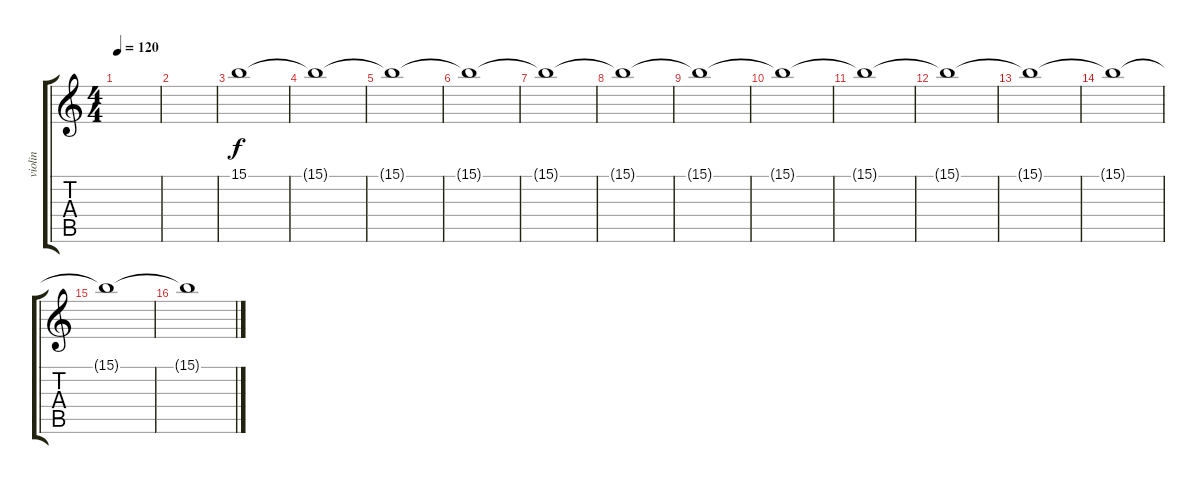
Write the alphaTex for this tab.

\track ("violin" "violin") {instrument violin}
\staff {score tabs}
\tuning (Ab4 B3 G3 D3 A2 E2) {hide}
\ts (4 4)
\tempo 120
\clef g2
\ks c
|
|
15.1.1 |
15.1{t}.1 |
15.1{t}.1 |
15.1{t}.1 |
15.1{t}.1 |
15.1{t}.1 |
15.1{t}.1 |
15.1{t}.1 |
15.1{t}.1 |
15.1{t}.1 |
15.1{t}.1 |
15.1{t}.1 |
15.1{t}.1 |
15.1{t}.1
